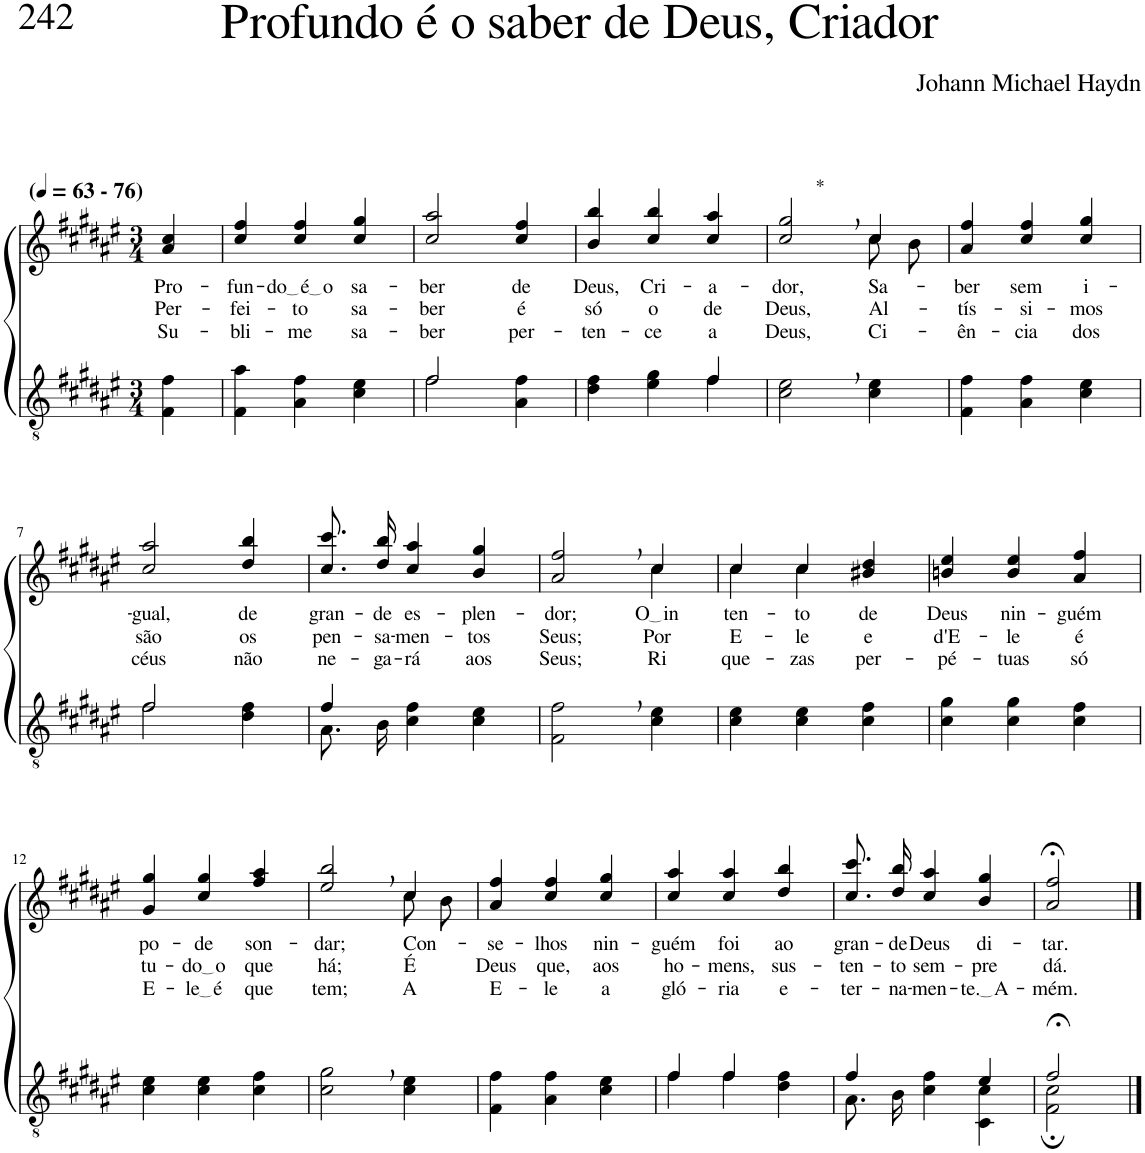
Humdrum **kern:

**kern	**kern	**text	**text	**text
*part2	*part1	*part1	*part1	*part1
*staff2	*staff1	*staff1	*staff1	*staff1
*I"Parte III e IV	*I"Parte I e II	*	*	*
*clefGv2	*clefG2	*	*	*
*Trd5c9	*Trd5c9	*	*	*
*k[f#c#g#d#a#e#]	*k[f#c#g#d#a#e#]	*	*	*
*M3/4	*M3/4	*	*	*
*MM63	*MM63	*	*	*
=1	=1	=1	=1	=1
!	!LO:TX:a:B:t=(	!	!	!
!	!LO:TX:a:B:t=- 76)	!	!	!
!	!	!LO:LY:b	!LO:LY:b	!LO:LY:b
4F#\ 4f#\	4a#/ 4cc#/	Pro-	Per-	Su-
=2	=2	=2	=2	=2
!	!	!LO:LY:b	!LO:LY:b	!LO:LY:b
4F#\ 4a#\	4cc#/ 4ff#/	-fun-	-fei-	-bli-
!	!	!LO:LY:b	!LO:LY:b	!LO:LY:b
4A#\ 4f#\	4cc#/ 4ff#/	do é o	-to	-me
!	!	!LO:LY:b	!LO:LY:b	!LO:LY:b
4c#\ 4e#\	4cc#/ 4gg#/	sa-	sa-	sa-
=3	=3	=3	=3	=3
*^	*	*	*	*
!	!	!	!LO:LY:b	!LO:LY:b	!LO:LY:b
2f#/	2f#\	2cc#/ 2aa#/	-ber	-ber	-ber
!	!	!	!LO:LY:b	!LO:LY:b	!LO:LY:b
4ryy	4A#\ 4f#\	4cc#/ 4ff#/	de	é	per-
=4	=4	=4	=4	=4	=4
!	!	!	!LO:LY:b	!LO:LY:b	!LO:LY:b
2ryy	4d#\ 4f#\	4b/ 4bb/	Deus,	só	-ten-
!	!	!	!LO:LY:b	!LO:LY:b	!LO:LY:b
.	4e#\ 4g#\	4cc#/ 4bb/	Cri-	o	-ce
!	!	!	!LO:LY:b	!LO:LY:b	!LO:LY:b
4f#/	4f#\	4cc#/ 4aa#/	-a-	de	a
=5	=5	=5	=5	=5	=5
!	!	!LO:TX:a:t=*	!	!	!
!	!	!	!LO:LY:b	!LO:LY:b	!LO:LY:b
*v	*v	*^	*	*	*
2c#\, 2e#\,	2cc#/, 2gg#/,	2ryy	-dor,	Deus,	Deus,
!	!	!	!LO:LY:b	!LO:LY:b	!LO:LY:b
4c#\ 4e#\	4cc#/	8cc#\L	Sa-	Al-	Ci-
.	.	8b\J	.	.	.
=6	=6	=6	=6	=6	=6
!	!	!	!LO:LY:b	!LO:LY:b	!LO:LY:b
*	*v	*v	*	*	*
4F#\ 4f#\	4a#/ 4ff#/	-ber	-tís-	-ên-
!	!	!LO:LY:b	!LO:LY:b	!LO:LY:b
4A#\ 4f#\	4cc#/ 4ff#/	sem	-si-	-cia
!	!	!LO:LY:b	!LO:LY:b	!LO:LY:b
4c#\ 4e#\	4cc#/ 4gg#/	i-	-mos	dos
!!LO:LB:g=z
=7	=7	=7	=7	=7
*^	*	*	*	*
!	!	!	!LO:LY:b	!LO:LY:b	!LO:LY:b
2f#/	2f#\	2cc#/ 2aa#/	-gual,	são	céus
!	!	!	!LO:LY:b	!LO:LY:b	!LO:LY:b
4ryy	4d#\ 4f#\	4dd#/ 4bb/	de	os	não
=8	=8	=8	=8	=8	=8
!	!	!	!LO:LY:b	!LO:LY:b	!LO:LY:b
4f#/	8.A#\L	8.cc#\ 8.ccc#\L	gran-	pen-	ne-
!	!	!	!LO:LY:b	!LO:LY:b	!LO:LY:b
.	16B\Jk	16dd#\ 16bb\Jk	-de	-sa-	-ga-
!	!	!	!LO:LY:b	!LO:LY:b	!LO:LY:b
2ryy	4c#\ 4f#\	4cc#/ 4aa#/	es-	-men-	-rá
!	!	!	!LO:LY:b	!LO:LY:b	!LO:LY:b
.	4c#\ 4e#\	4b/ 4gg#/	-plen-	-tos	aos
=9	=9	=9	=9	=9	=9
!	!	!	!LO:LY:b	!LO:LY:b	!LO:LY:b
*v	*v	*^	*	*	*
2F#\, 2f#\,	2a#/, 2ff#/,	2ryy	-dor;	Seus;	Seus;
!	!	!	!LO:LY:b	!LO:LY:b	!LO:LY:b
4c#\ 4e#\	4cc#/	4cc#\	O in	Por	Ri-
=10	=10	=10	=10	=10	=10
!	!	!	!LO:LY:b	!LO:LY:b	!LO:LY:b
4c#\ 4e#\	4cc#\	4cc#/	-ten-	E-	-que-
!	!	!	!LO:LY:b	!LO:LY:b	!LO:LY:b
4c#\ 4e#\	4cc#\	4cc#/	-to	-le	-zas
!	!	!	!LO:LY:b	!LO:LY:b	!LO:LY:b
4c#\ 4f#\	4ryy	4b#X/ 4dd#/	de	e	per-
=11	=11	=11	=11	=11	=11
!	!	!	!LO:LY:b	!LO:LY:b	!LO:LY:b
*	*v	*v	*	*	*
4c#\ 4g#\	4bn/ 4ee#/	Deus	d'E-	pé-
!	!	!LO:LY:b	!LO:LY:b	!LO:LY:b
4c#\ 4g#\	4b/ 4ee#/	nin-	-le	-tuas
!	!	!LO:LY:b	!LO:LY:b	!LO:LY:b
4c#\ 4f#\	4a#/ 4ff#/	-guém	é	só
!!LO:LB:g=z
=12	=12	=12	=12	=12
!	!	!LO:LY:b	!LO:LY:b	!LO:LY:b
4c#\ 4e#\	4g#/ 4gg#/	po-	tu-	E-
!	!	!LO:LY:b	!LO:LY:b	!LO:LY:b
4c#\ 4e#\	4cc#/ 4gg#/	-de	do o	le é
!	!	!LO:LY:b	!LO:LY:b	!LO:LY:b
4c#\ 4f#\	4ff#/ 4aa#/	son-	que	que
=13	=13	=13	=13	=13
!	!	!LO:LY:b	!LO:LY:b	!LO:LY:b
*	*^	*	*	*
2c#\, 2g#\,	2ee#/, 2bb/,	2ryy	-dar;	há;	tem;
!	!	!	!	!LO:LY:b	!
!	!	!	!LO:LY:b	!	!LO:LY:b
4c#\ 4e#\	4cc#/	8cc#\L	Con-	.	-A
.	.	8b\J	.	.	.
=14	=14	=14	=14	=14	=14
!	!	!	!LO:LY:b	!LO:LY:b	!LO:LY:b
*	*v	*v	*	*	*
4F#\ 4f#\	4a#/ 4ff#/	-se-	Deus	E-
!	!	!LO:LY:b	!LO:LY:b	!LO:LY:b
4A#\ 4f#\	4cc#/ 4ff#/	-lhos	que,	-le
!	!	!LO:LY:b	!LO:LY:b	!LO:LY:b
4c#\ 4e#\	4cc#/ 4gg#/	nin-	aos	a
=15	=15	=15	=15	=15
*^	*	*	*	*
!	!	!	!LO:LY:b	!LO:LY:b	!LO:LY:b
4f#/	4f#\	4cc#/ 4aa#/	-guém	ho-	gló-
!	!	!	!LO:LY:b	!LO:LY:b	!LO:LY:b
4f#/	4f#\	4cc#/ 4aa#/	foi	-mens,	-ria
!	!	!	!LO:LY:b	!LO:LY:b	!LO:LY:b
4ryy	4d#\ 4f#\	4dd#/ 4bb/	ao	sus-	e-
=16	=16	=16	=16	=16	=16
!	!	!	!LO:LY:b	!LO:LY:b	!LO:LY:b
4f#/	8.A#\L	8.cc#\ 8.ccc#\L	gran-	-ten-	-ter-
!	!	!	!LO:LY:b	!LO:LY:b	!LO:LY:b
.	16B\Jk	16dd#\ 16bb\Jk	-de	-to	-na-
!	!	!	!LO:LY:b	!LO:LY:b	!LO:LY:b
4ryy	4c#\ 4f#\	4cc#/ 4aa#/	Deus	sem-	-men-
!	!	!	!LO:LY:b	!LO:LY:b	!LO:LY:b
4e#/	4C#\ 4c#\	4b/ 4gg#/	di-	-pre	te. A
=17	=17	=17	=17	=17	=17
!	!	!	!LO:LY:b	!LO:LY:b	!LO:LY:b
2f#;</	2F#\; 2c#\;	2a#/;< 2ff#/;<	-tar.	dá.	-mém.
*v	*v	*	*	*	*
==	==	==	==	==
*-	*-	*-	*-	*-
